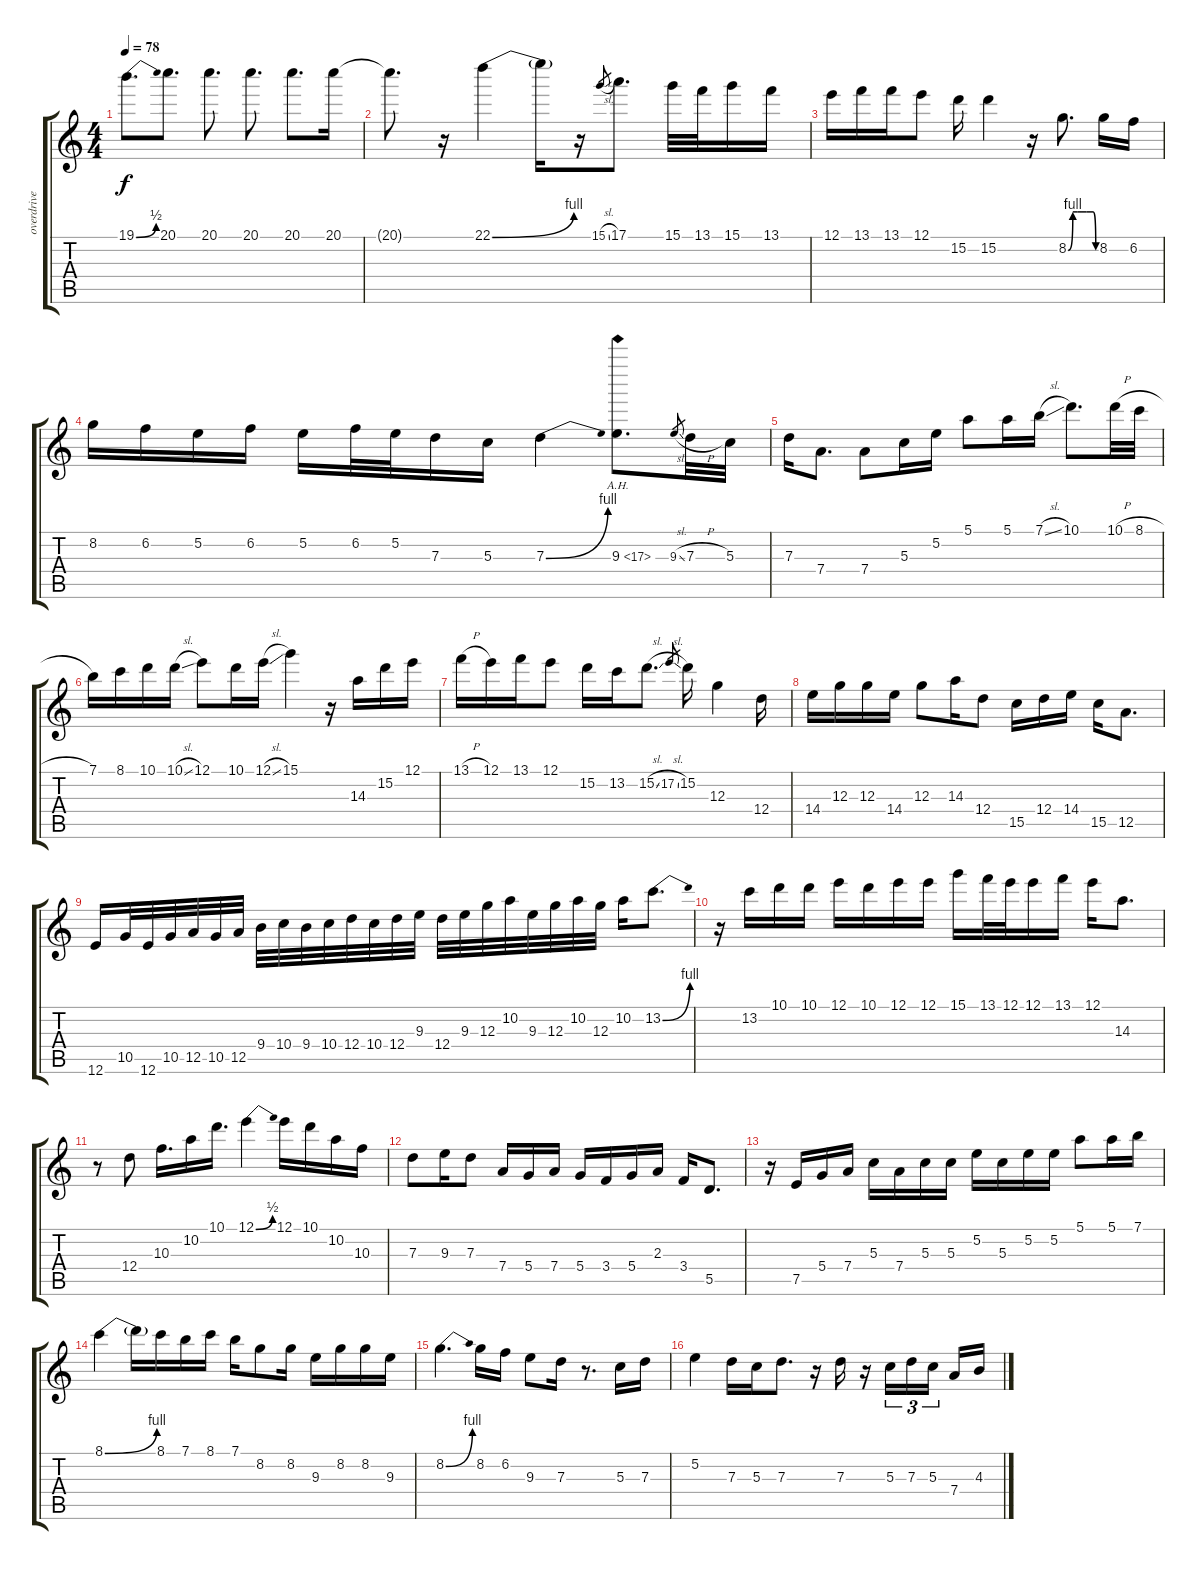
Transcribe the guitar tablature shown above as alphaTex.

\track ("overdrive gt." "overdrive ") {instrument overdrivenguitar}
\staff {score tabs}
\tuning (E4 B3 G3 D3 A2 E2) {hide}
\ts (4 4)
\tempo 78
\clef g2
\ks c
19.1{be (bend 0 0 60 2)}.8{d dy f} 20.1.8{d} 20.1.8{d} 20.1.8{d} 20.1.8{d} 20.1.16 |
20.1{t}.8{d} r.16 22.1{be (bend 0 0 60 4)}.4 22.1{t}.16 r.16 15.1{sl}.8{gr} 17.1.8{d} 15.1.32 13.1.32 15.1.16 13.1.16 |
12.1.16 13.1.16 13.1.16 12.1.8 15.2.16 15.2.4 r.16 8.2{be (custom 0 0 10 4 20 4 30 4 40 4 54 4 60 0)}.8{d} 8.2.16 6.2.16 |
8.2.16 6.2.16 5.2.16 6.2.16 5.2.16 6.2.32 5.2.32 7.3.16 5.3.16 7.3{be (bend 0 0 60 4)}.4 9.3{ah 8}.8{d} 9.3{sl}.8{gr} 7.3{h}.32 5.3.32 |
7.3.16 7.4.8{d} 7.4.8 5.3.16 5.2.16 5.1.8 5.1.16 7.1{sl}.16 10.1.8{d} 10.1{h}.32 8.1{h}.32 |
7.1.16 8.1.16 10.1.16 10.1{sl}.16 12.1.8 10.1.16 12.1{sl}.16 15.1.4 r.16 14.3.16 15.2.16 12.1.16 |
13.1{h}.16 12.1.16 13.1.16 12.1.8 15.2.16 13.2.16 15.2{sl}.8{d} 17.2{sl}.8{gr} 15.2.16 12.3.4 12.4.16 |
14.4.16 12.3.16 12.3.16 14.4.16 12.3.8 14.3.16 12.4.8 15.5.16 12.4.16 14.4.16 15.5.16 12.5.8{d} |
12.6.16 10.5.32 12.6.32 10.5.32 12.5.32 10.5.32 12.5.32 9.4.32 10.4.32 9.4.32 10.4.32 12.4.32 10.4.32 12.4.32 9.3.32 12.4.32 9.3.32 12.3.32 10.2.32 9.3.32 12.3.32 10.2.32 12.3.32 10.2.16 13.2{be (bend 0 0 60 4)}.8{d} |
r.16 13.2.16 10.1.16 10.1.16 12.1.16 10.1.16 12.1.16 12.1.16 15.1.16 13.1.32 12.1.32 12.1.16 13.1.16 12.1.16 14.3.8{d} |
r.8 12.4.8 10.3.16{d} 10.2.16 10.1.16{d} 12.1{be (bend 0 0 60 2)}.4 12.1.16 10.1.16 10.2.16 10.3.16 |
7.3.8 9.3.16 7.3.8 7.4.16 5.4.16 7.4.16 5.4.16 3.4.16 5.4.16 2.3.16 3.4.16 5.5.8{d} |
r.16 7.5.16 5.4.16 7.4.16 5.3.16 7.4.16 5.3.16 5.3.16 5.2.16 5.3.16 5.2.16 5.2.16 5.1.8 5.1.16 7.1.16 |
8.1{be (bend 0 0 60 4)}.4 8.1{t}.16 8.1.16 7.1.16 8.1.16 7.1.16 8.2.8 8.2.16 9.3.16 8.2.16 8.2.16 9.3.16 |
8.2{be (bend 0 0 60 4)}.4{d} 8.2.16 6.2.16 9.3.8 7.3.16 r.8{d} 5.3.16 7.3.16 |
5.2.4 7.3.16 5.3.16 7.3.8{d} r.16 7.3.16 r.16 5.3.16{tu (3 2)} 7.3.16{tu (3 2)} 5.3.16{tu (3 2) beam splitsecondary} 7.4.16 4.3.16
